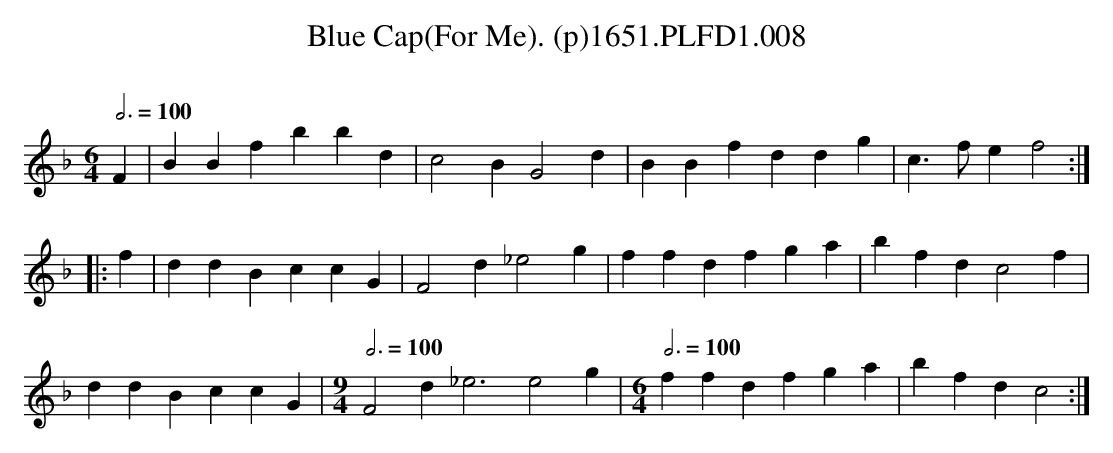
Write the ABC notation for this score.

X:1
T:Blue Cap(For Me). (p)1651.PLFD1.008
M:6/4
L:1/4
Q:3/4=100
O:
K:F
F|BBf bbd|c2B G2d|BBf ddg|c>fe f2:|
|:f|ddB ccG|F2d _e2g|ffd fga|bfd c2f|
ddBccG|\
M:9/4
L:1/4
Q:3/4=100
F2d _e3 e2g|\
M:6/4
Q:3/4=100
ffd fga|bfd c2:|
